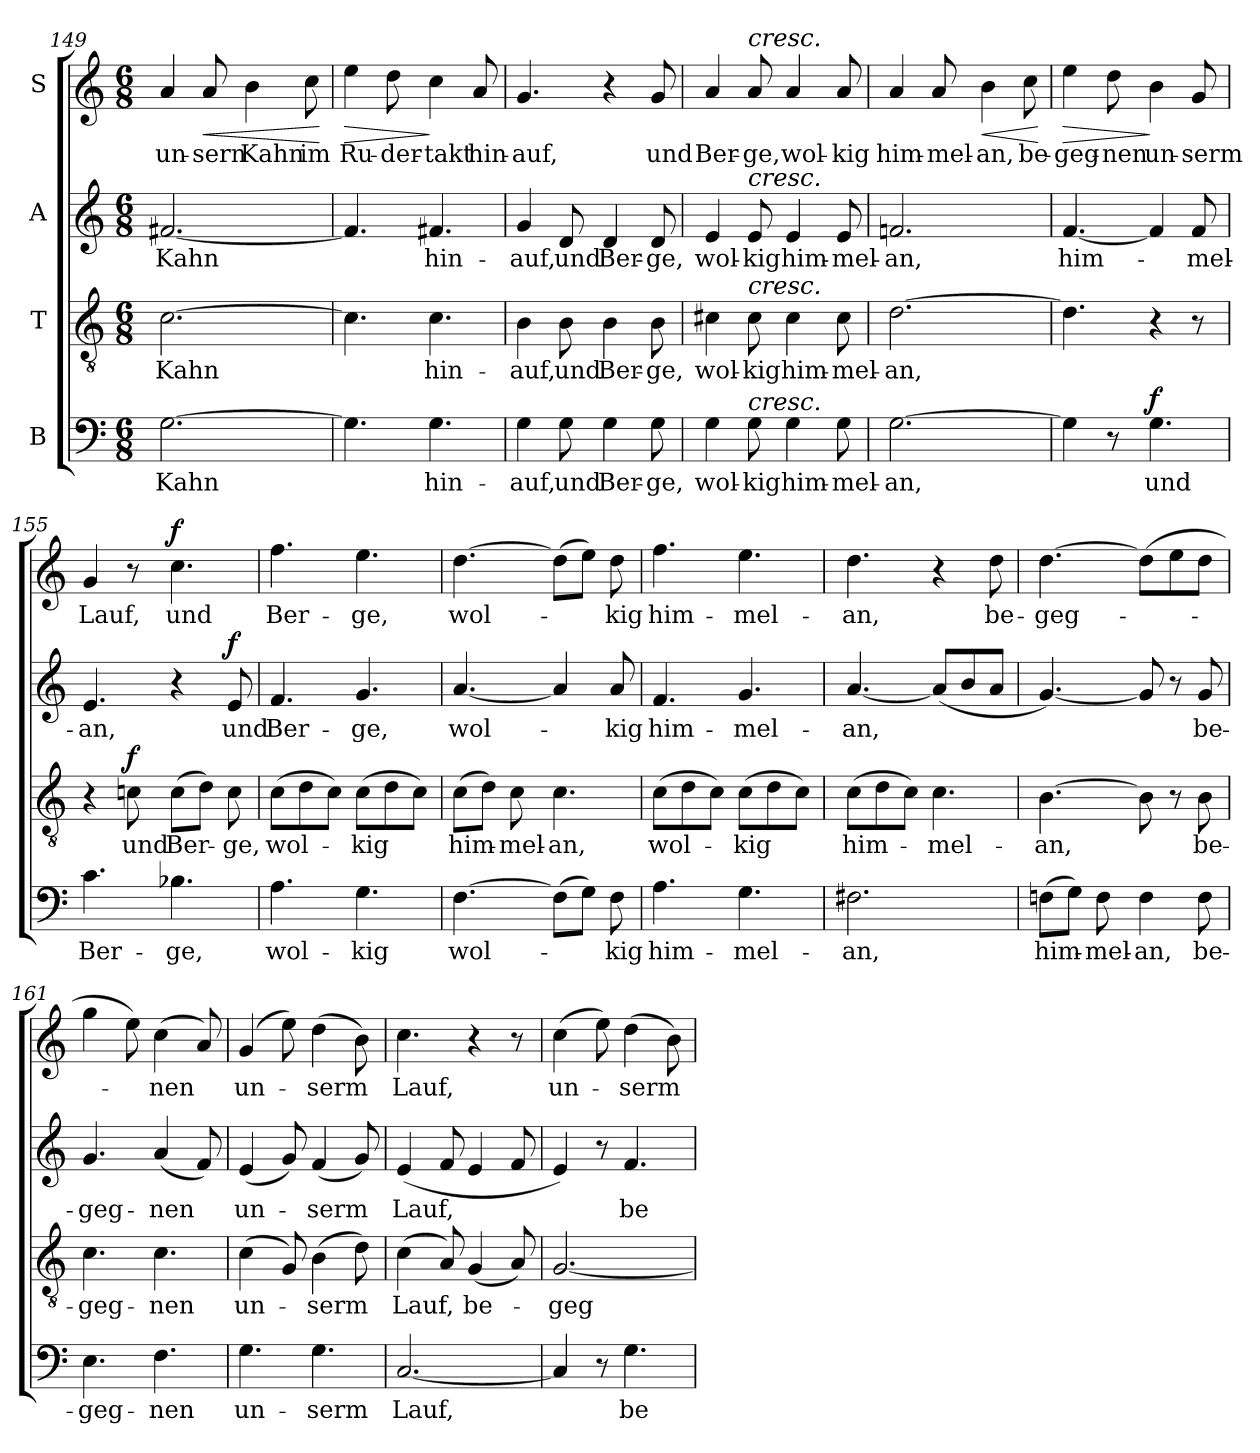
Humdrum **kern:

**kern	**text	**dynam	**kern	**text	**dynam	**kern	**text	**dynam	**kern	**text	**dynam
*part4	*part4	*part4	*part3	*part3	*part3	*part2	*part2	*part2	*part1	*part1	*part1
*staff4	*staff4	*staff4	*staff3	*staff3	*staff3	*staff2	*staff2	*staff2	*staff1	*staff1	*staff1
*I"B	*	*	*I"T	*	*	*I"A	*	*	*I"S	*	*
!!LO:LB:g=z
*clefF4	*	*	*clefGv2	*	*	*clefG2	*	*	*clefG2	*	*
*k[]	*	*	*k[]	*	*	*k[]	*	*	*k[]	*	*
*M6/8	*	*	*M6/8	*	*	*M6/8	*	*	*M6/8	*	*
=149	=149	=149	=149	=149	=149	=149	=149	=149	=149	=149	=149
[2.G\	Kahn	.	[2.c\	Kahn	.	[2.f#X/	Kahn	.	4a/	un-	.
!	!	!	!	!	!	!	!	!	!	!	!LO:HP:b
.	.	.	.	.	.	.	.	.	8a/	-sern	<
.	.	.	.	.	.	.	.	.	4b\	Kahn	.
.	.	.	.	.	.	.	.	.	8cc\	im	.
.	.	.	.	.	.	.	.	.	.	.	[
=150	=150	=150	=150	=150	=150	=150	=150	=150	=150	=150	=150
!	!	!	!	!	!	!	!	!	!	!	!LO:HP:b
4.G\]	.	.	4.c\]	.	.	4.f#/]	.	.	4ee\	Ru-	>
.	.	.	.	.	.	.	.	.	8dd\	-der-	.
4.G\	hin-	.	4.c\	hin-	.	4.f#X/	hin-	.	4cc\	-takt	]
.	.	.	.	.	.	.	.	.	8a/	hin-	.
=151	=151	=151	=151	=151	=151	=151	=151	=151	=151	=151	=151
4G\	-auf,	.	4B\	-auf,	.	4g/	-auf,	.	4.g/	-auf,	.
8G\	und	.	8B\	und	.	8d/	und	.	.	.	.
4G\	Ber-	.	4B\	Ber-	.	4d/	Ber-	.	4r	.	.
8G\	-ge,	.	8B\	-ge,	.	8d/	-ge,	.	8g/	und	.
=152	=152	=152	=152	=152	=152	=152	=152	=152	=152	=152	=152
4G\	wol-	.	4c#X\	wol-	.	4e/	wol-	.	4a/	Ber-	.
!	!	!	!	!	!	!	!	!	!LO:TX:a:i:t=cresc.	!	!
!	!	!	!	!	!	!LO:TX:a:i:t=cresc.	!	!	!	!	!
!	!	!	!LO:TX:a:i:t=cresc.	!	!	!	!	!	!	!	!
!LO:TX:a:i:t=cresc.	!	!	!	!	!	!	!	!	!	!	!
8G\	-kig	.	8c#\	-kig	.	8e/	-kig	.	8a/	-ge,	.
4G\	him-	.	4c#\	him-	.	4e/	him-	.	4a/	wol-	.
8G\	-mel-	.	8c#\	-mel-	.	8e/	-mel-	.	8a/	-kig	.
=153	=153	=153	=153	=153	=153	=153	=153	=153	=153	=153	=153
[2.G\	-an,	.	[2.d\	-an,	.	2.fn/	-an,	.	4a/	him-	.
.	.	.	.	.	.	.	.	.	8a/	-mel-	.
!	!	!	!	!	!	!	!	!	!	!	!LO:HP:b
.	.	.	.	.	.	.	.	.	4b\	-an,	<
.	.	.	.	.	.	.	.	.	8cc\	be-	.
.	.	.	.	.	.	.	.	.	.	.	[
=154	=154	=154	=154	=154	=154	=154	=154	=154	=154	=154	=154
!	!	!	!	!	!	!	!	!	!	!	!LO:HP:b
4G\]	.	.	4.d\]	.	.	[4.f/	him-	.	4ee\	-geg-	>
8r	.	.	.	.	.	.	.	.	8dd\	-nen	.
!	!	!LO:DY:a	!	!	!	!	!	!	!	!	!
4.G\	und	f	4r	.	.	4f/]	.	.	4b\	un-	]
.	.	.	8r	.	.	8f/	-mel-	.	8g/	-serm	.
!!LO:PB:g=z
=155	=155	=155	=155	=155	=155	=155	=155	=155	=155	=155	=155
4.c\	Ber-	.	4r	.	.	4.e/	­an,	.	4g/	Lauf,	.
!	!	!	!	!	!LO:DY:a	!	!	!	!	!	!
.	.	.	8cn\	und	f	.	.	.	8r	.	.
!	!	!	!	!	!	!	!	!	!	!	!LO:DY:a
4.B-X\	-ge,	.	(8c\L	Ber-	.	4r	.	.	4.cc\	und	f
.	.	.	8d\J)	.	.	.	.	.	.	.	.
!	!	!	!	!	!	!	!	!LO:DY:a	!	!	!
.	.	.	8c\	-ge,	.	8e/	und	f	.	.	.
=156	=156	=156	=156	=156	=156	=156	=156	=156	=156	=156	=156
4.A\	wol-	.	(8c\L	wol-	.	4.f/	Ber-	.	4.ff\	Ber-	.
.	.	.	8d\	.	.	.	.	.	.	.	.
.	.	.	8c\J)	.	.	.	.	.	.	.	.
4.G\	-kig	.	(8c\L	-kig	.	4.g/	-ge,	.	4.ee\	-ge,	.
.	.	.	8d\	.	.	.	.	.	.	.	.
.	.	.	8c\J)	.	.	.	.	.	.	.	.
=157	=157	=157	=157	=157	=157	=157	=157	=157	=157	=157	=157
[4.F\	wol-	.	(8c\L	him-	.	[4.a/	wol-	.	[4.dd\	wol-	.
.	.	.	8d\J)	.	.	.	.	.	.	.	.
.	.	.	8c\	-mel-	.	.	.	.	.	.	.
(8F\L]	.	.	4.c\	-an,	.	4a/]	.	.	(8dd\L]	.	.
8G\J)	.	.	.	.	.	.	.	.	8ee\J)	.	.
8F\	-kig	.	.	.	.	8a/	-kig	.	8dd\	-kig	.
=158	=158	=158	=158	=158	=158	=158	=158	=158	=158	=158	=158
4.A\	him-	.	(8c\L	wol-	.	4.f/	him-	.	4.ff\	him-	.
.	.	.	8d\	.	.	.	.	.	.	.	.
.	.	.	8c\J)	.	.	.	.	.	.	.	.
4.G\	-mel-	.	(8c\L	-kig	.	4.g/	-mel-	.	4.ee\	-mel-	.
.	.	.	8d\	.	.	.	.	.	.	.	.
.	.	.	8c\J)	.	.	.	.	.	.	.	.
=159	=159	=159	=159	=159	=159	=159	=159	=159	=159	=159	=159
2.F#X\	-an,	.	(8c\L	him-	.	[4.a/	-an,	.	4.dd\	-an,	.
.	.	.	8d\	.	.	.	.	.	.	.	.
.	.	.	8c\J)	.	.	.	.	.	.	.	.
.	.	.	4.c\	-mel-	.	(8a/L]	.	.	4r	.	.
.	.	.	.	.	.	8b/	.	.	.	.	.
.	.	.	.	.	.	8a/J	.	.	8dd\	be-	.
=160	=160	=160	=160	=160	=160	=160	=160	=160	=160	=160	=160
(8Fn\L	him-	.	[4.B\	-an,	.	[4.g/)	.	.	[4.dd\	­geg-	.
8G\J)	.	.	.	.	.	.	.	.	.	.	.
8F\	-mel-	.	.	.	.	.	.	.	.	.	.
4F\	-an,	.	8B\]	.	.	8g/]	.	.	(8dd\L]	.	.
.	.	.	8r	.	.	8r	.	.	8ee\	.	.
8F\	be-	.	8B\	be-	.	8g/	be-	.	8dd\J	.	.
!!LO:LB:g=z
=161	=161	=161	=161	=161	=161	=161	=161	=161	=161	=161	=161
4.E\	-geg-	.	4.c\	-geg-	.	4.g/	-geg-	.	4gg\	.	.
.	.	.	.	.	.	.	.	.	8ee\)	.	.
4.F\	-nen	.	4.c\	-nen	.	(4a/	-nen	.	(4cc\	-nen	.
.	.	.	.	.	.	8f/)	.	.	8a/)	.	.
=162	=162	=162	=162	=162	=162	=162	=162	=162	=162	=162	=162
4.G\	un-	.	(4c\	un-	.	(>4e/	un-	.	(4g/	un-	.
.	.	.	8G/)	.	.	8g/)	.	.	8ee\)	.	.
4.G\	-serm	.	(4B\	-serm	.	(>4f/	-serm	.	(4dd\	-serm	.
.	.	.	8d\)	.	.	8g/)	.	.	8b\)	.	.
=163	=163	=163	=163	=163	=163	=163	=163	=163	=163	=163	=163
[2.C/	Lauf,	.	(4c\	Lauf,	.	(4e/	Lauf,	.	4.cc\	Lauf,	.
.	.	.	8A/)	.	.	8f/	.	.	.	.	.
.	.	.	(4G/	be-	.	4e/	.	.	4r	.	.
.	.	.	8A/)	.	.	8f/	.	.	8r	.	.
=164	=164	=164	=164	=164	=164	=164	=164	=164	=164	=164	=164
4C/]	.	.	[2.G/	-geg-	.	4e/)	.	.	(4cc\	un-	.
8r	.	.	.	.	.	8r	.	.	8ee\)	.	.
4.G\	be-	.	.	.	.	4.f/	be-	.	(4dd\	-serm	.
.	.	.	.	.	.	.	.	.	8b\)	.	.
=	=	=	=	=	=	=	=	=	=	=	=
*-	*-	*-	*-	*-	*-	*-	*-	*-	*-	*-	*-
